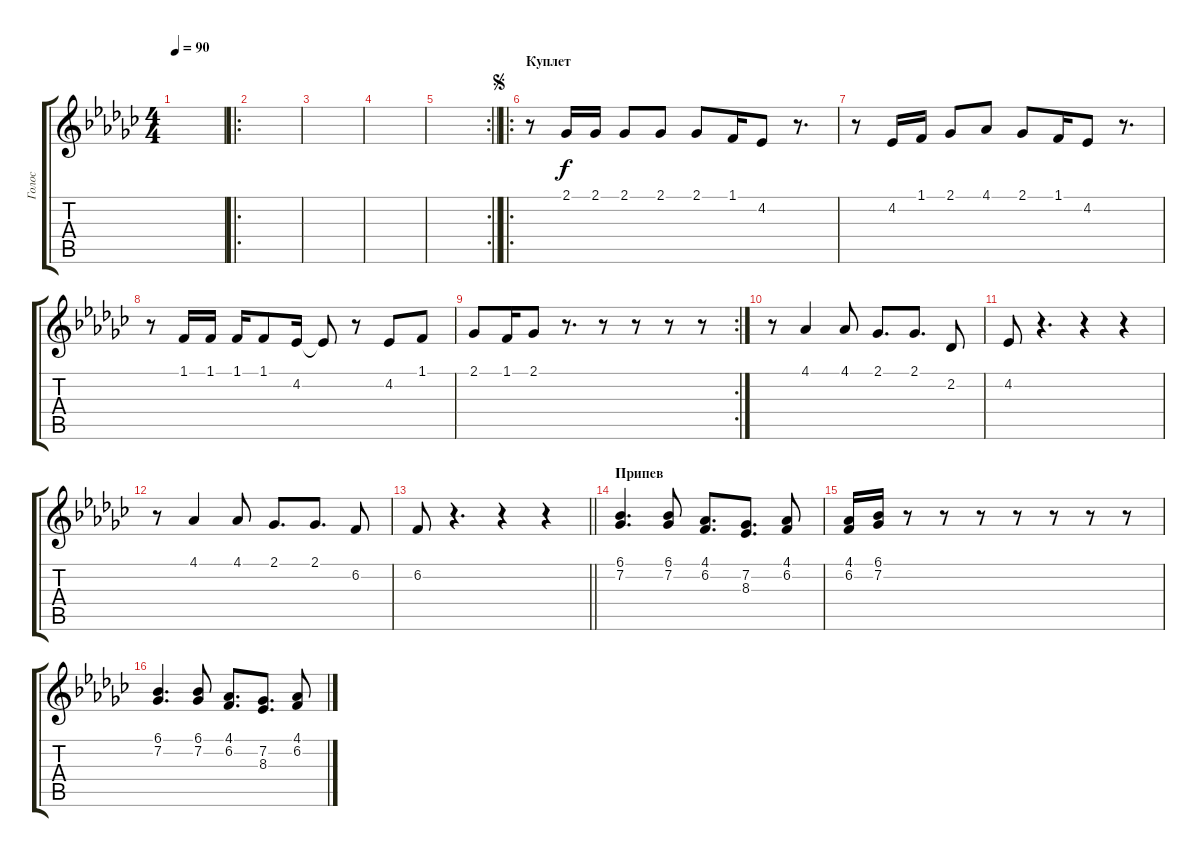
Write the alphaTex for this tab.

\track ("Голос" "Голос") {instrument fx7echoes}
\staff {score tabs}
\tuning (E4 B3 G3 D3 A2 E2) {hide}
\ts (4 4)
\tempo 90
\clef g2
\ks ebminor
|
\ro
|
|
|
\rc 2
\barLineRight lightlight
|
\ro
\section ("" "Куплет")
\jump segno
r.8 2.1.16 2.1.16 2.1.8 2.1.8 2.1.8 1.1.16 4.2.8 r.8{d} |
r.8 4.2.16 1.1.16 2.1.8 4.1.8 2.1.8 1.1.16 4.2.8 r.8{d} |
r.8 1.1.16 1.1.16 1.1.16 1.1.8 4.2.16 4.2{t}.8 r.8 4.2.8 1.1.8 |
\rc 2
2.1.8 1.1.16 2.1.8 r.8{d} r.8 r.8 r.8 r.8 |
r.8 4.1.4 4.1.8 2.1.8{d} 2.1.8{d} 2.2.8 |
4.2.8 r.4{d} r.4 r.4 |
r.8 4.1.4 4.1.8 2.1.8{d} 2.1.8{d} 6.2.8 |
\barLineRight lightlight
6.2.8 r.4{d} r.4 r.4 |
\section ("" "Припев")
(6.1 7.2).4{d} (6.1 7.2).8 (4.1 6.2).8{d} (7.2 8.3).8{d} (4.1 6.2).8 |
(4.1 6.2).16 (6.1 7.2).16 r.8 r.8 r.8 r.8 r.8 r.8 r.8 |
(6.1 7.2).4{d} (6.1 7.2).8 (4.1 6.2).8{d} (7.2 8.3).8{d} (4.1 6.2).8
